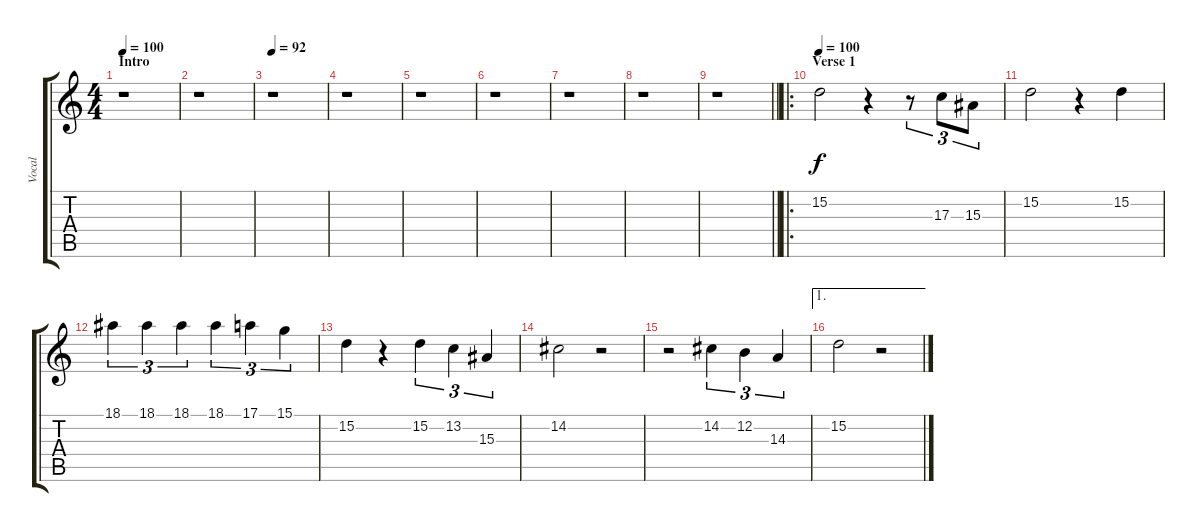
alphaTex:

\track ("Vocal" "Vocal") {instrument flute}
\staff {score tabs}
\tuning (E4 B3 G3 D3 A2 E2) {hide}
\ts (4 4)
\section ("" "Intro")
\tempo 100
\clef g2
\ks c
r.1{dy f instrument flute} |
r.1 |
\tempo 92
r.1 |
r.1 |
r.1 |
r.1 |
r.1 |
r.1 |
\barLineRight lightlight
r.1 |
\ro
\section ("" "Verse 1")
\tempo 100
15.2.2 r.4 r.8{tu (3 2)} 17.3.8{tu (3 2)} 15.3.8{tu (3 2)} |
15.2.2 r.4 15.2.4 |
18.1.4{tu (3 2)} 18.1.4{tu (3 2)} 18.1.4{tu (3 2)} 18.1.4{tu (3 2)} 17.1.4{tu (3 2)} 15.1.4{tu (3 2)} |
15.2.4 r.4 15.2.4{tu (3 2)} 13.2.4{tu (3 2)} 15.3.4{tu (3 2)} |
14.2.2 r.2 |
r.2 14.2.4{tu (3 2)} 12.2.4{tu (3 2)} 14.3.4{tu (3 2)} |
\ae 1
15.2.2 r.2
